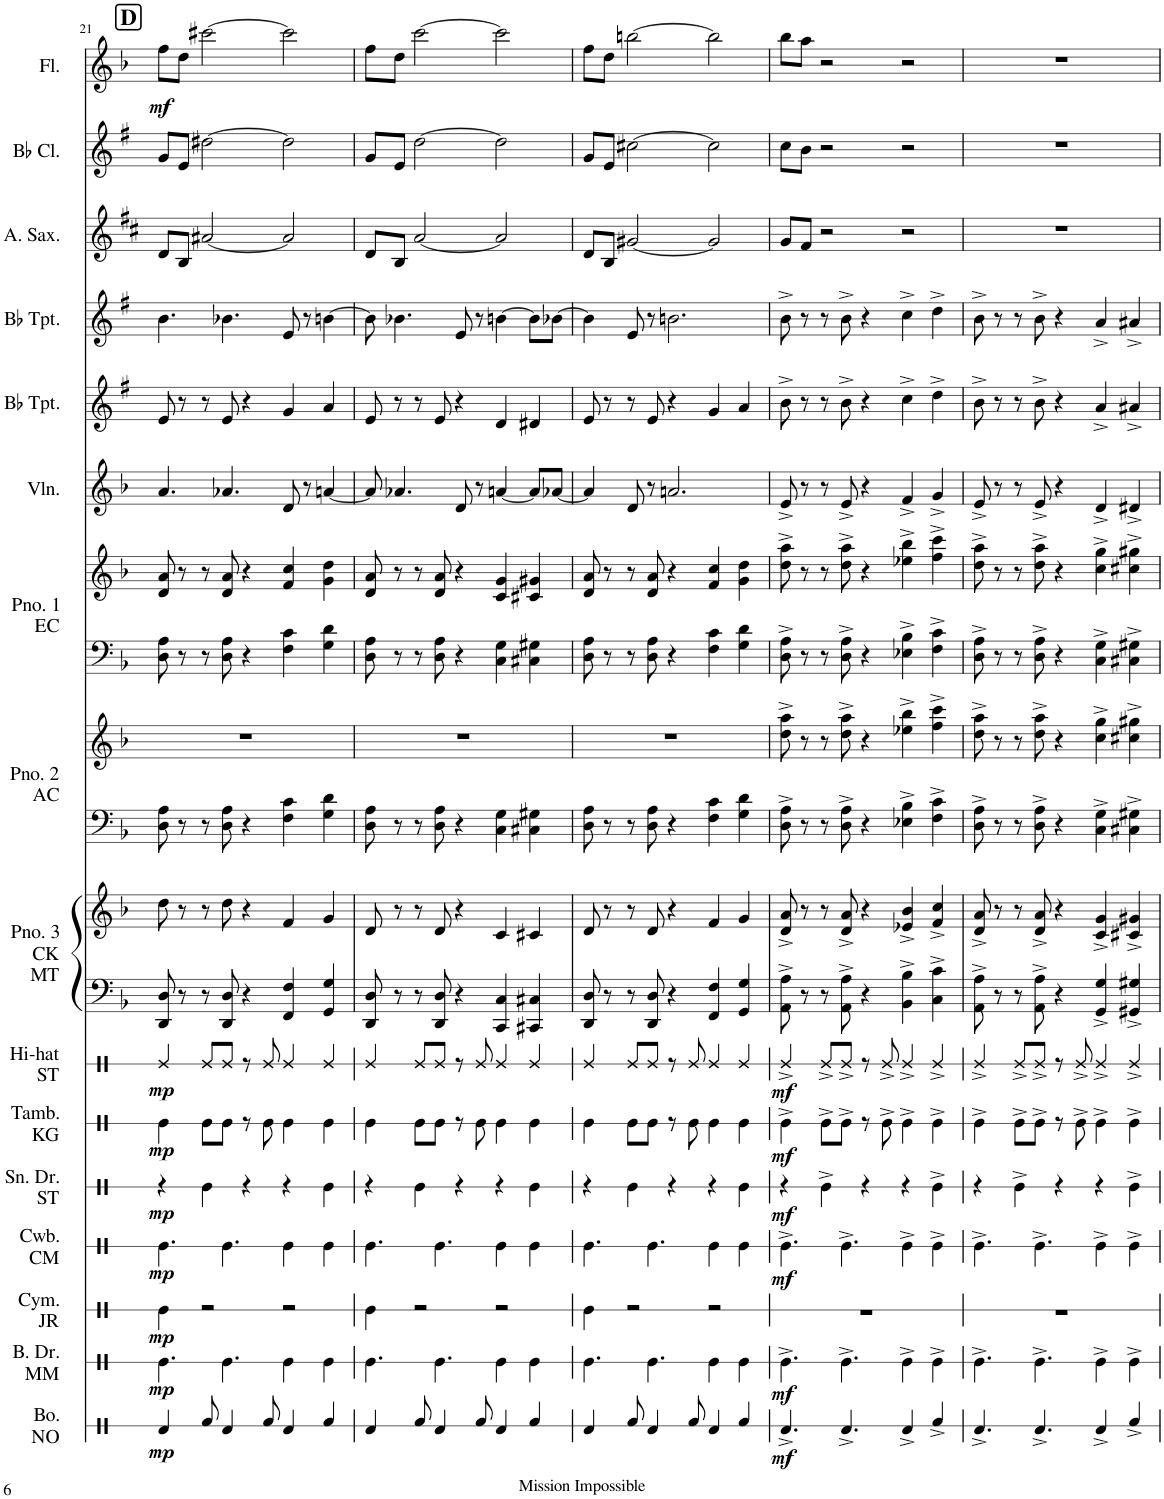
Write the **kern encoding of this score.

**kern	**dynam	**kern	**dynam	**kern	**dynam	**kern	**dynam	**kern	**dynam	**kern	**dynam	**kern	**dynam	**kern	**kern	**kern	**kern	**kern	**kern	**kern	**kern	**kern	**kern	**kern	**kern	**dynam
*part16	*part16	*part15	*part15	*part14	*part14	*part13	*part13	*part12	*part12	*part11	*part11	*part10	*part10	*part9	*part9	*part8	*part8	*part7	*part7	*part6	*part5	*part4	*part3	*part2	*part1	*part1
*staff19	*staff19	*staff18	*staff18	*staff17	*staff17	*staff16	*staff16	*staff15	*staff15	*staff14	*staff14	*staff13	*staff13	*staff12	*staff11	*staff10	*staff9	*staff8	*staff7	*staff6	*staff5	*staff4	*staff3	*staff2	*staff1	*staff1
*I"Bongos Nick	*	*I"Bass Drum Michael	*	*I"Cymbal Jordan	*	*I"Cowbell Christina M	*	*I"Snare Drum Seth	*	*I"Tambourine Kara	*	*I"Hi-hat Sarah	*	*I"Piano 3 Christina Mercy	*	*I"Piano 2 Aaron	*	*I"Piano 1 Ethan	*	*I"Violin	*I"Bb Trumpet 2	*I"Trumpet 1	*I"Alto Saxophone	*I"Bb Clarinet	*I"Flute	*
*I'Bo. NO	*	*I'B. Dr. MM	*	*I'Cym. JR	*	*I'Cwb. CM	*	*I'Sn. Dr. ST	*	*	*	*	*	*	*	*	*	*	*	*I'Vln.	*I'Bb Tpt.	*	*I'A. Sax.	*I'Bb Cl.	*I'Fl.	*
!!LO:PB:g=z
*clefX	*	*clefX	*	*clefX	*	*clefX	*	*clefX	*	*clefX	*	*clefX	*	*clefF4	*clefG2	*clefF4	*clefG2	*clefF4	*clefG2	*clefG2	*clefG2	*clefG2	*clefG2	*clefG2	*clefG2	*
*	*	*	*	*	*	*	*	*	*	*	*	*	*	*	*	*	*	*	*	*	*Trd1c2	*Trd1c2	*Trd5c9	*Trd1c2	*	*
*k[]	*	*k[]	*	*k[]	*	*k[]	*	*k[]	*	*k[]	*	*k[]	*	*k[b-]	*k[b-]	*k[b-]	*k[b-]	*k[b-]	*k[b-]	*k[b-]	*k[f#]	*k[f#]	*k[f#c#]	*k[f#]	*k[b-]	*
*M5/4	*	*M5/4	*	*M5/4	*	*M5/4	*	*M5/4	*	*M5/4	*	*M5/4	*	*M5/4	*M5/4	*M5/4	*M5/4	*M5/4	*M5/4	*M5/4	*M5/4	*M5/4	*M5/4	*M5/4	*M5/4	*
!!LO:REH:place=s1:a:B:cj:fs=14:t=D
=21	=21	=21	=21	=21	=21	=21	=21	=21	=21	=21	=21	=21	=21	=21	=21	=21	=21	=21	=21	=21	=21	=21	=21	=21	=21	=21
!	!LO:DY:b	!	!LO:DY:b	!	!LO:DY:b	!	!LO:DY:b	!	!LO:DY:b	!	!LO:DY:b	!	!LO:DY:b	!	!	!	!	!	!	!	!	!	!	!	!	!LO:DY:b
4Rd/	mp	4.Re\	mp	4Re\	mp	4.Re\	mp	4r	mp	4Re\	mp	4Re/	mp	8DD/ 8D/	8dd\	8D\ 8A\	4%5r	8D\ 8A\	8d/ 8a/	4.a/	8e/	4.b\	8d/L	8g/L	8ff\L	mf
.	.	.	.	.	.	.	.	.	.	.	.	.	.	8r	8r	8r	.	8r	8r	.	8r	.	8B/J	8e/J	8dd\J	.
8Rf/	.	.	.	2r	.	.	.	4Re\	.	8Re\L	.	8Re/L	.	8r	8r	8r	.	8r	8r	.	8r	.	[2a#X/	[2dd#X\	[2ccc#X\	.
4Rd/	.	4.Re\	.	.	.	4.Re\	.	.	.	8Re\J	.	8Re/J	.	8DD/ 8D/	8dd\	8D\ 8A\	.	8D\ 8A\	8d/ 8a/	4.a-X/	8e/	4.b-X\	.	.	.	.
.	.	.	.	.	.	.	.	4r	.	8r	.	8r	.	4r	4r	4r	.	4r	4r	.	4r	.	.	.	.	.
8Rf/	.	.	.	.	.	.	.	.	.	8Re\	.	8Re/	.	.	.	.	.	.	.	.	.	.	.	.	.	.
4Rd/	.	4Re\	.	2r	.	4Re\	.	4r	.	4Re\	.	4Re/	.	4FF/ 4F/	4f/	4F\ 4c\	.	4F\ 4c\	4f/ 4cc/	8d/	4g/	8e/	2a#/]	2dd#\]	2ccc#\]	.
.	.	.	.	.	.	.	.	.	.	.	.	.	.	.	.	.	.	.	.	8r	.	8r	.	.	.	.
4Rf/	.	4Re\	.	.	.	4Re\	.	4Re\	.	4Re\	.	4Re/	.	4GG/ 4G/	4g/	4G\ 4d\	.	4G\ 4d\	4g\ 4dd\	[4an/	4a/	[4bn\	.	.	.	.
=22	=22	=22	=22	=22	=22	=22	=22	=22	=22	=22	=22	=22	=22	=22	=22	=22	=22	=22	=22	=22	=22	=22	=22	=22	=22	=22
4Rd/	.	4.Re\	.	4Re\	.	4.Re\	.	4r	.	4Re\	.	4Re/	.	8DD/ 8D/	8d/	8D\ 8A\	4%5r	8D\ 8A\	8d/ 8a/	8a/]	8e/	8b\]	8d/L	8g/L	8ff\L	.
.	.	.	.	.	.	.	.	.	.	.	.	.	.	8r	8r	8r	.	8r	8r	4.a-X/	8r	4.b-X\	8B/J	8e/J	8dd\J	.
8Rf/	.	.	.	2r	.	.	.	4Re\	.	8Re\L	.	8Re/L	.	8r	8r	8r	.	8r	8r	.	8r	.	[2a/	[2dd\	[2ccc\	.
4Rd/	.	4.Re\	.	.	.	4.Re\	.	.	.	8Re\J	.	8Re/J	.	8DD/ 8D/	8d/	8D\ 8A\	.	8D\ 8A\	8d/ 8a/	.	8e/	.	.	.	.	.
.	.	.	.	.	.	.	.	4r	.	8r	.	8r	.	4r	4r	4r	.	4r	4r	8d/	4r	8e/	.	.	.	.
8Rf/	.	.	.	.	.	.	.	.	.	8Re\	.	8Re/	.	.	.	.	.	.	.	8r	.	8r	.	.	.	.
4Rd/	.	4Re\	.	2r	.	4Re\	.	4r	.	4Re\	.	4Re/	.	4CC/ 4C/	4c/	4C\ 4G\	.	4C\ 4G\	4c/ 4g/	[4an/	4d/	[4bn\	2a/]	2dd\]	2ccc\]	.
4Rf/	.	4Re\	.	.	.	4Re\	.	4Re\	.	4Re\	.	4Re/	.	4CC#X/ 4C#X/	4c#X/	4C#X\ 4G#X\	.	4C#X\ 4G#X\	4c#X/ 4g#X/	8a/L]	4d#X/	8b\L]	.	.	.	.
.	.	.	.	.	.	.	.	.	.	.	.	.	.	.	.	.	.	.	.	[8a-X/J	.	[8b-X\J	.	.	.	.
=23	=23	=23	=23	=23	=23	=23	=23	=23	=23	=23	=23	=23	=23	=23	=23	=23	=23	=23	=23	=23	=23	=23	=23	=23	=23	=23
4Rd/	.	4.Re\	.	4Re\	.	4.Re\	.	4r	.	4Re\	.	4Re/	.	8DD/ 8D/	8d/	8D\ 8A\	4%5r	8D\ 8A\	8d/ 8a/	4a-/]	8e/	4b-\]	8d/L	8g/L	8ff\L	.
.	.	.	.	.	.	.	.	.	.	.	.	.	.	8r	8r	8r	.	8r	8r	.	8r	.	8B/J	8e/J	8dd\J	.
8Rf/	.	.	.	2r	.	.	.	4Re\	.	8Re\L	.	8Re/L	.	8r	8r	8r	.	8r	8r	8d/	8r	8e/	[2g#X/	[2cc#X\	[2bbn\	.
4Rd/	.	4.Re\	.	.	.	4.Re\	.	.	.	8Re\J	.	8Re/J	.	8DD/ 8D/	8d/	8D\ 8A\	.	8D\ 8A\	8d/ 8a/	8r	8e/	8r	.	.	.	.
.	.	.	.	.	.	.	.	4r	.	8r	.	8r	.	4r	4r	4r	.	4r	4r	2.an/	4r	2.bn\	.	.	.	.
8Rf/	.	.	.	.	.	.	.	.	.	8Re\	.	8Re/	.	.	.	.	.	.	.	.	.	.	.	.	.	.
4Rd/	.	4Re\	.	2r	.	4Re\	.	4r	.	4Re\	.	4Re/	.	4FF/ 4F/	4f/	4F\ 4c\	.	4F\ 4c\	4f/ 4cc/	.	4g/	.	2g#/]	2cc#\]	2bb\]	.
4Rf/	.	4Re\	.	.	.	4Re\	.	4Re\	.	4Re\	.	4Re/	.	4GG/ 4G/	4g/	4G\ 4d\	.	4G\ 4d\	4g\ 4dd\	.	4a/	.	.	.	.	.
=24	=24	=24	=24	=24	=24	=24	=24	=24	=24	=24	=24	=24	=24	=24	=24	=24	=24	=24	=24	=24	=24	=24	=24	=24	=24	=24
!	!LO:DY:b	!	!LO:DY:b	!	!	!	!LO:DY:b	!	!LO:DY:b	!	!LO:DY:b	!	!LO:DY:b	!	!	!	!	!	!	!	!	!	!	!	!	!
4.Rd^/	mf	4.Re^\	mf	4%5r	.	4.Re^\	mf	4r	mf	4Re^\	mf	4Re^/	mf	8AA\^ 8A\^	8d/^ 8a/^	8D\^ 8A\^	8dd\^ 8aa\^	8D\^ 8A\^	8dd\^ 8aa\^	8e^/	8b^\	8b^\	8g/L	8cc\L	8bb-\L	.
.	.	.	.	.	.	.	.	.	.	.	.	.	.	8r	8r	8r	8r	8r	8r	8r	8r	8r	8f#/J	8b\J	8aa\J	.
.	.	.	.	.	.	.	.	4Re^\	.	8Re^\L	.	8Re^/L	.	8r	8r	8r	8r	8r	8r	8r	8r	8r	2r	2r	2r	.
4.Rd^/	.	4.Re^\	.	.	.	4.Re^\	.	.	.	8Re^\J	.	8Re^/J	.	8AA\^ 8A\^	8d/^ 8a/^	8D\^ 8A\^	8dd\^ 8aa\^	8D\^ 8A\^	8dd\^ 8aa\^	8e^/	8b^\	8b^\	.	.	.	.
.	.	.	.	.	.	.	.	4r	.	8r	.	8r	.	4r	4r	4r	4r	4r	4r	4r	4r	4r	.	.	.	.
.	.	.	.	.	.	.	.	.	.	8Re^\	.	8Re^/	.	.	.	.	.	.	.	.	.	.	.	.	.	.
4Rd^/	.	4Re^\	.	.	.	4Re^\	.	4r	.	4Re^\	.	4Re^/	.	4BB-\^ 4B-\^	4e-X/^ 4b-/^	4E-X\^ 4B-\^	4ee-X\^ 4bb-\^	4E-X\^ 4B-\^	4ee-X\^ 4bb-\^	4f^/	4cc^\	4cc^\	2r	2r	2r	.
4Rf^/	.	4Re^\	.	.	.	4Re^\	.	4Re^\	.	4Re^\	.	4Re^/	.	4C\^ 4c\^	4f/^ 4cc/^	4F\^ 4c\^	4ff\^ 4ccc\^	4F\^ 4c\^	4ff\^ 4ccc\^	4g^/	4dd^\	4dd^\	.	.	.	.
=25	=25	=25	=25	=25	=25	=25	=25	=25	=25	=25	=25	=25	=25	=25	=25	=25	=25	=25	=25	=25	=25	=25	=25	=25	=25	=25
4.Rd^/	.	4.Re^\	.	4%5r	.	4.Re^\	.	4r	.	4Re^\	.	4Re^/	.	8AA\^ 8A\^	8d/^ 8a/^	8D\^ 8A\^	8dd\^ 8aa\^	8D\^ 8A\^	8dd\^ 8aa\^	8e^/	8b^\	8b^\	4%5r	4%5r	4%5r	.
.	.	.	.	.	.	.	.	.	.	.	.	.	.	8r	8r	8r	8r	8r	8r	8r	8r	8r	.	.	.	.
.	.	.	.	.	.	.	.	4Re^\	.	8Re^\L	.	8Re^/L	.	8r	8r	8r	8r	8r	8r	8r	8r	8r	.	.	.	.
4.Rd^/	.	4.Re^\	.	.	.	4.Re^\	.	.	.	8Re^\J	.	8Re^/J	.	8AA\^ 8A\^	8d/^ 8a/^	8D\^ 8A\^	8dd\^ 8aa\^	8D\^ 8A\^	8dd\^ 8aa\^	8e^/	8b^\	8b^\	.	.	.	.
.	.	.	.	.	.	.	.	4r	.	8r	.	8r	.	4r	4r	4r	4r	4r	4r	4r	4r	4r	.	.	.	.
.	.	.	.	.	.	.	.	.	.	8Re^\	.	8Re^/	.	.	.	.	.	.	.	.	.	.	.	.	.	.
4Rd^/	.	4Re^\	.	.	.	4Re^\	.	4r	.	4Re^\	.	4Re^/	.	4GG/^ 4G/^	4c/^ 4g/^	4C\^ 4G\^	4cc\^ 4gg\^	4C\^ 4G\^	4cc\^ 4gg\^	4d^/	4a^/	4a^/	.	.	.	.
4Rf^/	.	4Re^\	.	.	.	4Re^\	.	4Re^\	.	4Re^\	.	4Re^/	.	4GG#X/^ 4G#X/^	4c#X/^ 4g#X/^	4C#X\^ 4G#X\^	4cc#X\^ 4gg#X\^	4C#X\^ 4G#X\^	4cc#X\^ 4gg#X\^	4d#X^/	4a#X^/	4a#X^/	.	.	.	.
=	=	=	=	=	=	=	=	=	=	=	=	=	=	=	=	=	=	=	=	=	=	=	=	=	=	=
*-	*-	*-	*-	*-	*-	*-	*-	*-	*-	*-	*-	*-	*-	*-	*-	*-	*-	*-	*-	*-	*-	*-	*-	*-	*-	*-
